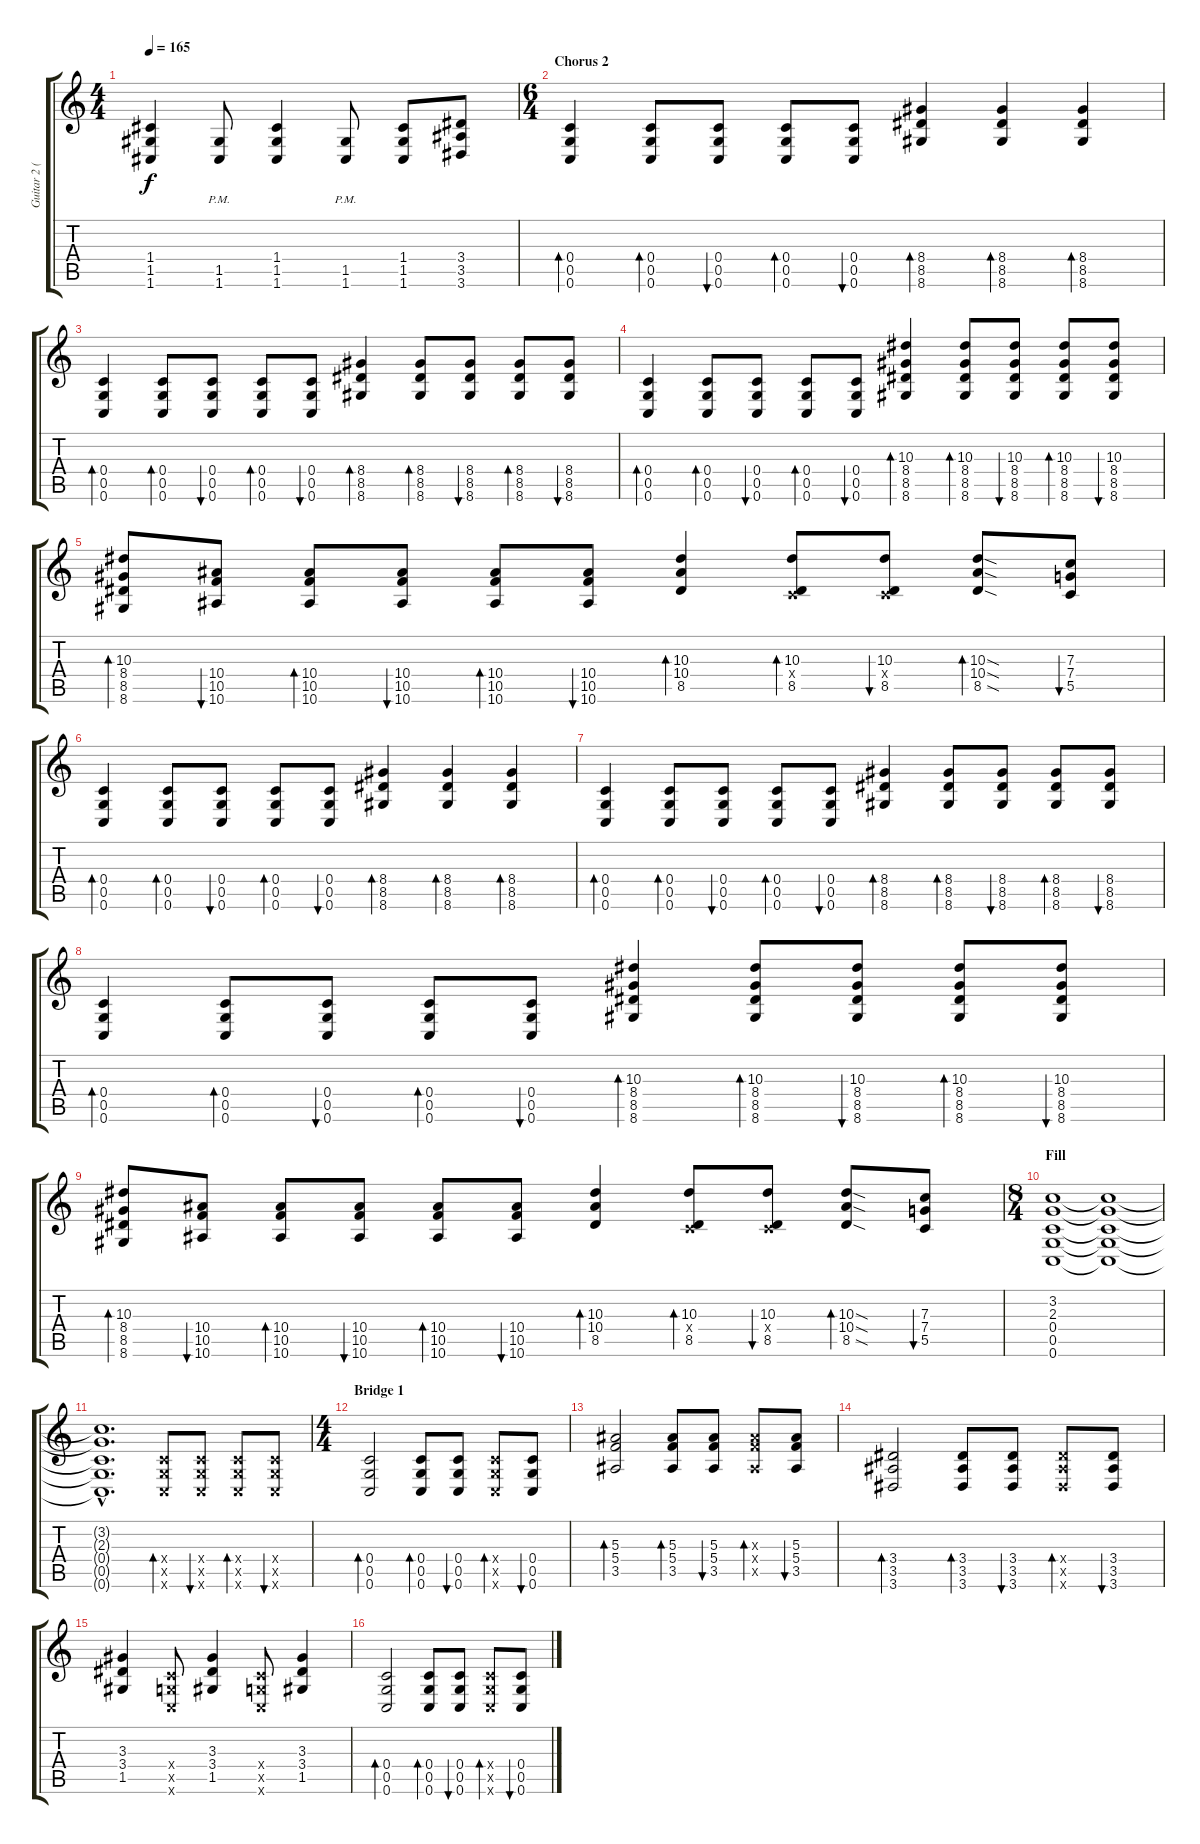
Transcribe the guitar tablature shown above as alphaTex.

\track ("Guitar 2 (distortion)" "Guitar 2 (") {instrument distortionguitar}
\staff {score tabs}
\tuning (D4 A3 F3 C3 G2 C2) {hide}
\ts (4 4)
\tempo 165
\clef g2
\ks c
(1.4 1.5 1.6).4{dy f} (1.5{pm} 1.6{pm}).8 (1.4 1.5 1.6).4 (1.5{pm} 1.6{pm}).8 (1.4 1.5 1.6).8 (3.4 3.5 3.6).8 |
\ts (6 4)
\section ("" "Chorus 2")
(0.4 0.5 0.6).4{bd 60} (0.4 0.5 0.6).8{bd 60} (0.4 0.5 0.6).8{bu 60} (0.4 0.5 0.6).8{bd 60} (0.4 0.5 0.6).8{bu 60} (8.4 8.5 8.6).4{bd 60} (8.4 8.5 8.6).4{bd 60} (8.4 8.5 8.6).4{bd 60} |
(0.4 0.5 0.6).4{bd 60} (0.4 0.5 0.6).8{bd 60} (0.4 0.5 0.6).8{bu 60} (0.4 0.5 0.6).8{bd 60} (0.4 0.5 0.6).8{bu 60} (8.4 8.5 8.6).4{bd 60} (8.4 8.5 8.6).8{bd 60} (8.4 8.5 8.6).8{bu 60} (8.4 8.5 8.6).8{bd 60} (8.4 8.5 8.6).8{bu 60} |
(0.4 0.5 0.6).4{bd 60} (0.4 0.5 0.6).8{bd 60} (0.4 0.5 0.6).8{bu 60} (0.4 0.5 0.6).8{bd 60} (0.4 0.5 0.6).8{bu 60} (10.3 8.4 8.5 8.6).4{bd 60} (10.3 8.4 8.5 8.6).8{bd 60} (10.3 8.4 8.5 8.6).8{bu 60} (10.3 8.4 8.5 8.6).8{bd 60} (10.3 8.4 8.5 8.6).8{bu 60} |
(10.3 8.4 8.5 8.6).8{bd 60} (10.4 10.5 10.6).8{bu 60} (10.4 10.5 10.6).8{bd 60} (10.4 10.5 10.6).8{bu 60} (10.4 10.5 10.6).8{bd 60} (10.4 10.5 10.6).8{bu 60} (10.3 10.4 8.5).4{bd 60} (10.3 0.4{x} 8.5).8{bd 60} (10.3 0.4{x} 8.5).8{bu 60} (10.3{sod} 10.4{sod} 8.5{sod}).8{bd 60} (7.3 7.4 5.5).8{bu 60} |
(0.4 0.5 0.6).4{bd 60} (0.4 0.5 0.6).8{bd 60} (0.4 0.5 0.6).8{bu 60} (0.4 0.5 0.6).8{bd 60} (0.4 0.5 0.6).8{bu 60} (8.4 8.5 8.6).4{bd 60} (8.4 8.5 8.6).4{bd 60} (8.4 8.5 8.6).4{bd 60} |
(0.4 0.5 0.6).4{bd 60} (0.4 0.5 0.6).8{bd 60} (0.4 0.5 0.6).8{bu 60} (0.4 0.5 0.6).8{bd 60} (0.4 0.5 0.6).8{bu 60} (8.4 8.5 8.6).4{bd 60} (8.4 8.5 8.6).8{bd 60} (8.4 8.5 8.6).8{bu 60} (8.4 8.5 8.6).8{bd 60} (8.4 8.5 8.6).8{bu 60} |
(0.4 0.5 0.6).4{bd 60} (0.4 0.5 0.6).8{bd 60} (0.4 0.5 0.6).8{bu 60} (0.4 0.5 0.6).8{bd 60} (0.4 0.5 0.6).8{bu 60} (10.3 8.4 8.5 8.6).4{bd 60} (10.3 8.4 8.5 8.6).8{bd 60} (10.3 8.4 8.5 8.6).8{bu 60} (10.3 8.4 8.5 8.6).8{bd 60} (10.3 8.4 8.5 8.6).8{bu 60} |
(10.3 8.4 8.5 8.6).8{bd 60} (10.4 10.5 10.6).8{bu 60} (10.4 10.5 10.6).8{bd 60} (10.4 10.5 10.6).8{bu 60} (10.4 10.5 10.6).8{bd 60} (10.4 10.5 10.6).8{bu 60} (10.3 10.4 8.5).4{bd 60} (10.3 0.4{x} 8.5).8{bd 60} (10.3 0.4{x} 8.5).8{bu 60} (10.3{sod} 10.4{sod} 8.5{sod}).8{bd 60} (7.3 7.4 5.5).8{bu 60} |
\ts (8 4)
\section ("" "Fill")
(3.2 2.3 0.4 0.5 0.6).1 (3.2{t} 2.3{t} 0.4{t} 0.5{t} 0.6{t}).1 |
(3.2{hac t} 2.3{hac t} 0.4{hac t} 0.5{hac t} 0.6{hac t}).1{d} (0.4{x} 0.5{x} 0.6{x}).8{bd 60} (0.4{x} 0.5{x} 0.6{x}).8{bu 60} (0.4{x} 0.5{x} 0.6{x}).8{bd 60} (0.4{x} 0.5{x} 0.6{x}).8{bu 60} |
\ts (4 4)
\section ("" "Bridge 1")
(0.4 0.5 0.6).2{bd 60} (0.4 0.5 0.6).8{bd 60} (0.4 0.5 0.6).8{bu 60} (0.4{x} 0.5{x} 0.6{x}).8{bd 60} (0.4 0.5 0.6).8{bu 60} |
(5.3 5.4 3.5).2{bd 60} (5.3 5.4 3.5).8{bd 60} (5.3 5.4 3.5).8{bu 60} (5.3{x} 5.4{x} 3.5{x}).8{bd 60} (5.3 5.4 3.5).8{bu 60} |
(3.4 3.5 3.6).2{bd 60} (3.4 3.5 3.6).8{bd 60} (3.4 3.5 3.6).8{bu 60} (3.4{x} 3.5{x} 3.6{x}).8{bd 60} (3.4 3.5 3.6).8{bu 60} |
(3.3 3.4 1.5).4 (0.4{x} 0.5{x} 0.6{x}).8 (3.3 3.4 1.5).4 (0.4{x} 0.5{x} 0.6{x}).8 (3.3 3.4 1.5).4 |
(0.4 0.5 0.6).2{bd 60} (0.4 0.5 0.6).8{bd 60} (0.4 0.5 0.6).8{bu 60} (0.4{x} 0.5{x} 0.6{x}).8{bd 60} (0.4 0.5 0.6).8{bu 60}
